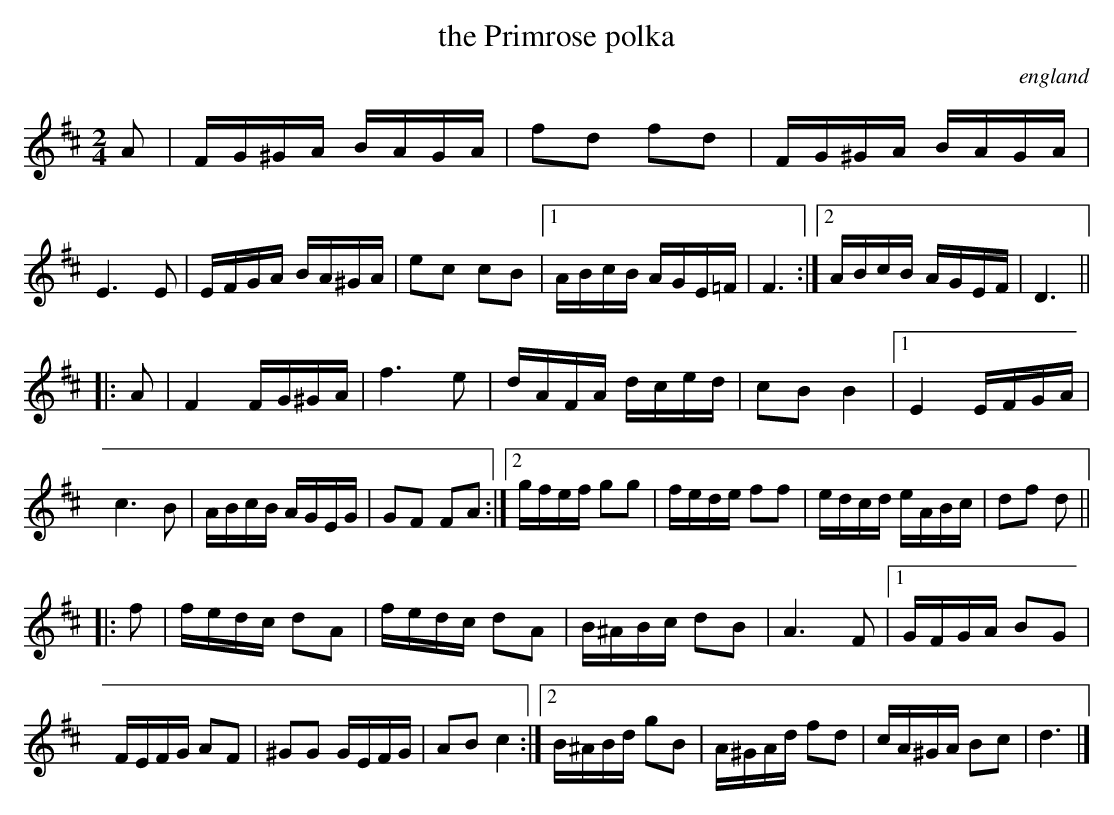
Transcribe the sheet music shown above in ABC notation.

X:1
T:the Primrose polka
O:england
M:2/4
K:D
A2|\
FG^GA BAGA|f2d2 f2d2|FG^GA BAGA|E6 E2|\
EFGA BA^GA|e2c2 c2B2\
|1 ABcB AGE=F|F6 :|2 ABcB AGEF|D6 ||
|:A2|\
F4 FG^GA|f6 e2|dAFA dced|c2B2 B4\
|1 E4 EFGA|c6 B2|ABcB AGEG|G2F2 F2A2\
:|2 gfef g2g2|fede f2f2|edcd eABc|d2f2 d2||
|:f2|\
fedc d2A2|fedc d2A2|B^ABc d2B2|A6 F2\
|1 GFGA B2G2|FEFG A2F2|^G2G2 GEFG|A2B2 c4\
:|2B^ABd g2B2|A^GAd f2d2|cA^GA B2c2|d6|]
